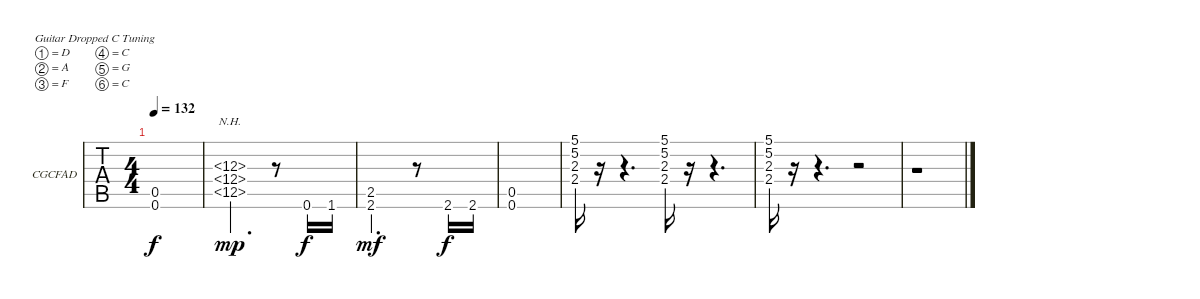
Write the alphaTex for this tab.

\bracketExtendMode nobrackets
\firstSystemTrackNameOrientation horizontal
\otherSystemsTrackNameOrientation horizontal
\defaultBarNumberDisplay FirstOfSystem
\track ("Electric (Dropped C)" "CGCFAD") {instrument distortionguitar}
\staff {tabs}
\tuning (D4 A3 F3 C3 G2 C2)
\ts (4 4)
\tempo 132
\clef g2
\scale
0.333333
\ks g
(0.6 0.5).1{dy f} |
\scale
0.333333 (12.5{nh} 12.4{nh} 12.3{nh}).2{d dy mp} r.8 0.6.16{dy f} 1.6.16 |
\scale
0.333333 (2.6 2.5).2{d dy mf} r.8 2.6.16{dy f} 2.6.16 |
\scale
0.333333 (0.6 0.5).1 |
\scale
0.333333 (2.3{st} 5.2{st} 5.1{st} 2.4).16 r.16 r.4{d} (2.3{st} 5.2{st} 5.1{st} 2.4).16 r.16 r.4{d} |
(2.3{st} 5.2{st} 5.1{st} 2.4).16 r.16 r.4{d} r.2 |
r.1
